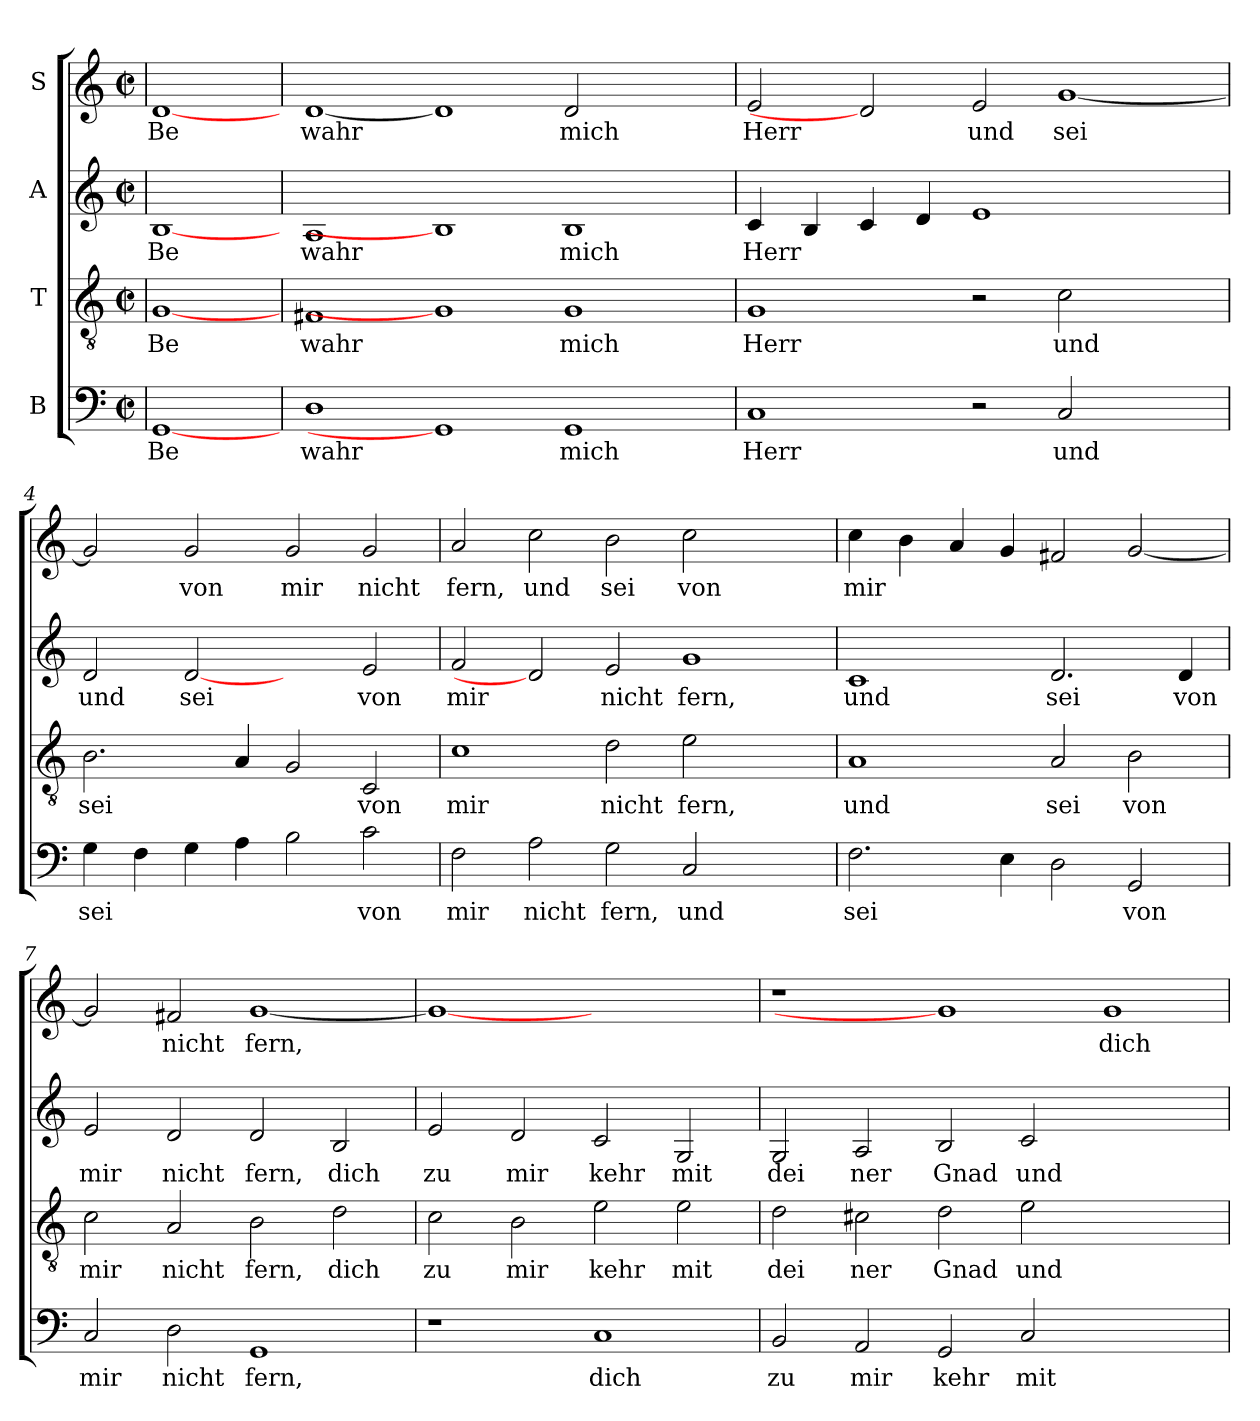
**kern	**text	**kern	**text	**kern	**text	**kern	**text
*part4	*part4	*part3	*part3	*part2	*part2	*part1	*part1
*staff4	*staff4	*staff3	*staff3	*staff2	*staff2	*staff1	*staff1
*I"B	*	*I"T	*	*I"A	*	*I"S	*
!!LO:PB:g=z
*stria5	*	*stria5	*	*stria5	*	*stria5	*
*clefF4	*	*clefGv2	*	*clefG2	*	*clefG2	*
*M2/2	*	*M2/2	*	*M2/2	*	*M2/2	*
*met(c|)	*	*met(c|)	*	*met(c|)	*	*met(c|)	*
=1	=1!	=1	=1!	=1	=1!	=1!	=1!
!	!LO:LY:b:cj	!	!LO:LY:b:cj	!	!LO:LY:b:cj	!	!LO:LY:b:cj
[1GG	Be	[1G	Be	[1B	Be	[1d	Be
=2	=2	=2	=2	=2	=2	=2	=2
!	!LO:LY:b:cj	!	!LO:LY:b:cj	!	!LO:LY:b:cj	!	!LO:LY:b:cj
1D	wahr	1F#X	wahr	1A	wahr	[1d	wahr
1GG]	.	1G]	.	1B]	.	1d]	.
!	!LO:LY:b:cj	!	!LO:LY:b:cj	!	!LO:LY:b:cj	!	!LO:LY:b:cj
1GG	mich	1G	mich	1B	mich	2d/	mich
.	.	.	.	.	.	2ryy	.
=3	=3	=3	=3	=3	=3	=3	=3
!	!LO:LY:b:cj	!	!LO:LY:b:cj	!	!LO:LY:b	!	!LO:LY:b:cj
1C	Herr	1G	Herr	4c/	Herr	2e/	Herr
.	.	.	.	4B/	.	.	.
.	.	.	.	4c/	.	2d]	.
.	.	.	.	4d/	.	.	.
!	!	!	!	!	!	!	!LO:LY:b:cj
2r	.	2r	.	1e	.	2e/	und
!	!LO:LY:b:cj	!	!LO:LY:b:cj	!	!	!	!LO:LY:b:cj
2C/	und	2c\	und	.	.	[<1g	sei
2ryy	.	2ryy	.	2ryy	.	.	.
=4	=4	=4	=4	=4	=4	=4	=4
!	!LO:LY:b	!	!LO:LY:b	!	!LO:LY:b:cj	!	!
4G\	sei	2.B\	sei	2d/	und	2g/]	.
4F\	.	.	.	.	.	.	.
!	!	!	!	!	!LO:LY:b:cj	!	!LO:LY:b:cj
4G\	.	.	.	[2d	sei	2g/	von
4A\	.	4A/	.	.	.	.	.
!	!	!	!	!	!	!	!LO:LY:b:cj
2B\	.	2G/	.	2ryy	.	2g/	mir
!	!LO:LY:b:cj	!	!LO:LY:b:cj	!	!LO:LY:b:cj	!	!LO:LY:b:cj
2c\	von	2C/	von	2e/	von	2g/	nicht
=5	=5	=5	=5	=5	=5	=5	=5
!	!LO:LY:b:cj	!	!LO:LY:b:cj	!	!LO:LY:b:cj	!	!LO:LY:b:cj
2F\	mir	1c	mir	2f/	mir	2a/	fern,
!	!LO:LY:b:cj	!	!	!	!	!	!LO:LY:b:cj
2A\	nicht	.	.	2d]	.	2cc\	und
!	!LO:LY:b:cj	!	!LO:LY:b:cj	!	!LO:LY:b:cj	!	!LO:LY:b:cj
2G\	fern,	2d\	nicht	2e/	nicht	2b\	sei
!	!LO:LY:b:cj	!	!LO:LY:b:cj	!	!LO:LY:b:cj	!	!LO:LY:b:cj
2C/	und	2e\	fern,	1g	fern,	2cc\	von
2ryy	.	2ryy	.	.	.	2ryy	.
!!LO:LB:g=z
=6	=6	=6	=6	=6	=6	=6	=6
!	!LO:LY:b	!	!LO:LY:b:cj	!	!LO:LY:b:cj	!	!LO:LY:b
2.F\	sei	1A	und	1c	und	4cc\	mir
.	.	.	.	.	.	4b\	.
.	.	.	.	.	.	4a/	.
4E\	.	.	.	.	.	4g/	.
!	!	!	!LO:LY:b:cj	!	!LO:LY:b:cj	!	!
2D\	.	2A/	sei	2.d/	sei	2f#X/	.
!	!LO:LY:b:cj	!	!LO:LY:b:cj	!	!	!	!
2GG/	von	2B\	von	.	.	[<2g/	.
!	!	!	!	!	!LO:LY:b:cj	!	!
.	.	.	.	4d/	von	.	.
=7	=7	=7	=7	=7	=7	=7	=7
!	!LO:LY:b:cj	!	!LO:LY:b:cj	!	!LO:LY:b:cj	!	!
2C/	mir	2c\	mir	2e/	mir	2g/]	.
!	!LO:LY:b:cj	!	!LO:LY:b:cj	!	!LO:LY:b:cj	!	!LO:LY:b:cj
2D\	nicht	2A/	nicht	2d/	nicht	2f#/	nicht
!	!LO:LY:b:cj	!	!LO:LY:b:cj	!	!LO:LY:b:cj	!	!LO:LY:b
1GG	fern,	2B\	fern,	2d/	fern,	[<1g	fern,
!	!	!	!LO:LY:b:cj	!	!LO:LY:b:cj	!	!
.	.	2d\	dich	2B/	dich	.	.
=8	=8	=8	=8	=8	=8	=8	=8
!	!	!	!LO:LY:b:cj	!	!LO:LY:b:cj	!	!
1r	.	2c\	zu	2e/	zu	1g_	.
!	!	!	!LO:LY:b:cj	!	!LO:LY:b:cj	!	!
.	.	2B\	mir	2d/	mir	.	.
!	!LO:LY:b:cj	!	!LO:LY:b:cj	!	!LO:LY:b:cj	!	!
1C	dich	2e\	kehr	2c/	kehr	1ryy	.
!	!	!	!LO:LY:b:cj	!	!LO:LY:b:cj	!	!
.	.	2e\	mit	2G/	mit	.	.
=9	=9	=9	=9	=9	=9	=9	=9
!	!LO:LY:b:cj	!	!LO:LY:b:cj	!	!LO:LY:b:cj	!	!
2BB/	zu	2d\	dei	2G/	dei	1r	.
!	!LO:LY:b:cj	!	!LO:LY:b:cj	!	!LO:LY:b:cj	!	!
2AA/	mir	2c#X\	ner	2A/	ner	.	.
!	!LO:LY:b:cj	!	!LO:LY:b:cj	!	!LO:LY:b:cj	!	!
2GG/	kehr	2d\	Gnad	2B/	Gnad	1g]	.
!	!LO:LY:b:cj	!	!LO:LY:b:cj	!	!LO:LY:b:cj	!	!
2C/	mit	2e\	und	2c/	und	.	.
!	!	!	!	!	!	!	!LO:LY:b:cj
1ryy	.	1ryy	.	1ryy	.	1g	dich
=	=	=	=	=	=	=	=
*-	*-	*-	*-	*-	*-	*-	*-
